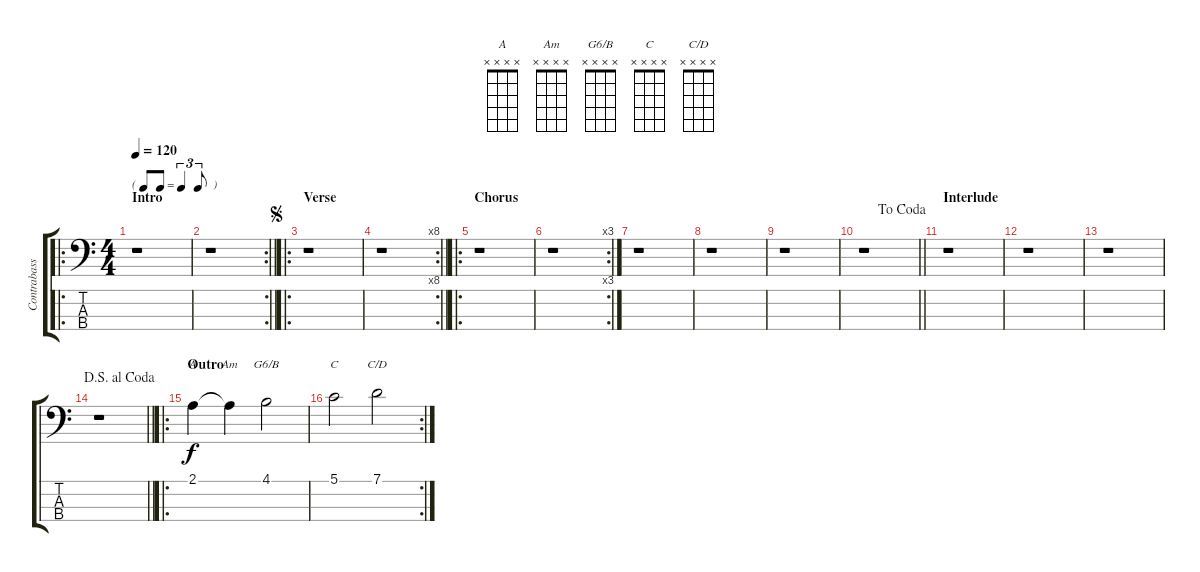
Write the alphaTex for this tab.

\track ("Contrabass" "Contrabass") {instrument fretlessbass}
\staff {score tabs}
\tuning (G2 D2 A1 E1) {hide}
\chord ("A" x x x x)
\chord ("Am" x x x x)
\chord ("G6/B" x x x x)
\chord ("C" x x x x)
\chord ("C/D" x x x x)
\ro
\ts (4 4)
\tf triplet8th
\section ("" "Intro")
\tempo 120
\clef f4
\ks c
r.1{dy f instrument fretlessbass} |
\rc 2
\barLineRight lightlight
r.1 |
\ro
\section ("" "Verse")
\jump segno
r.1 |
\rc 8
\barLineRight lightlight
r.1 |
\ro
\section ("" "Chorus")
r.1 |
\rc 3
r.1 |
r.1 |
r.1 |
r.1 |
\jump dacoda
\barLineRight lightlight
r.1 |
\section ("" "Interlude")
r.1 |
r.1 |
r.1 |
\jump dalsegnoalcoda
\barLineRight lightlight
r.1 |
\ro
\section ("" "Outro")
2.1.4{ch "A"} 2.1{t}.4{ch "Am"} 4.1.2{ch "G6/B"} |
\rc 2
5.1.2{ch "C"} 7.1.2{ch "C/D"}
